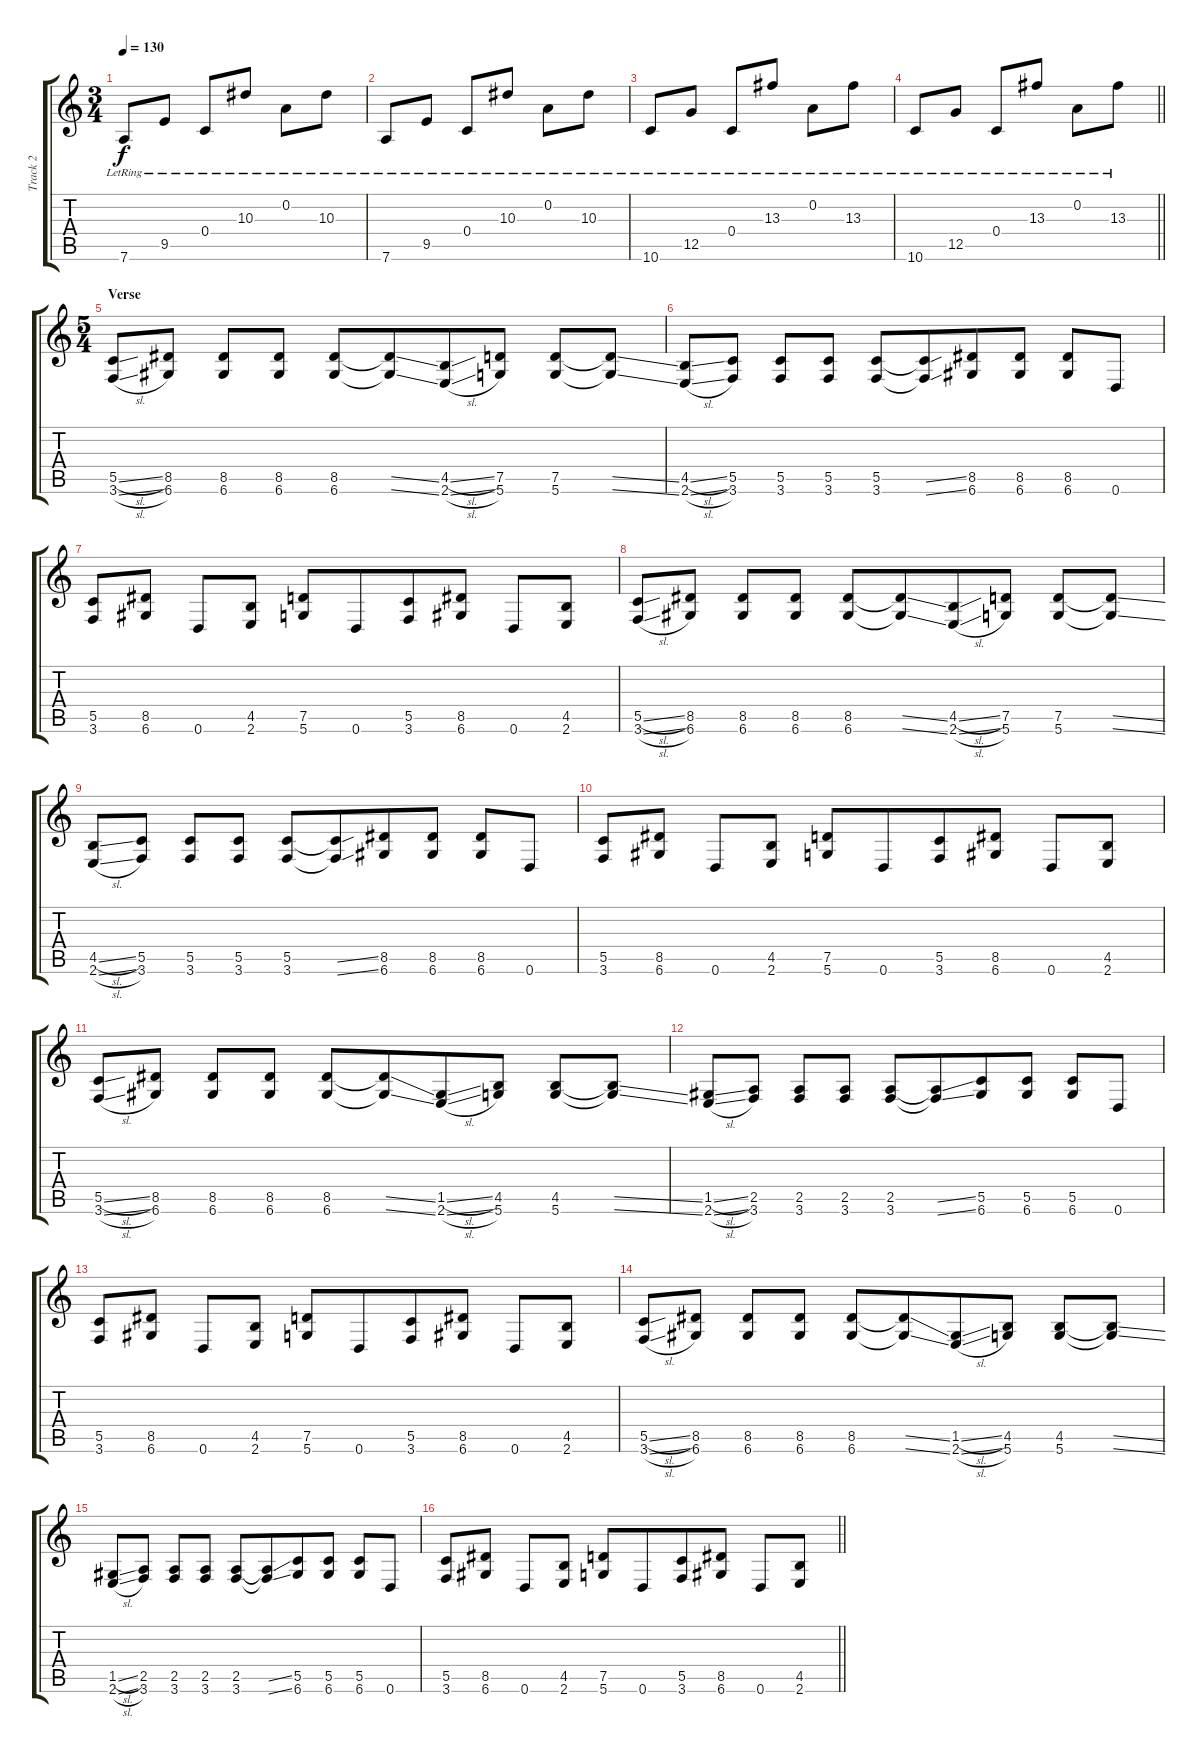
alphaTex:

\track ("Track 2" "Track 2") {instrument distortionguitar}
\staff {score tabs}
\tuning (D4 A3 F3 C3 G2 D2) {hide}
\ts (3 4)
\tempo 130
\clef g2
\ks c
7.6{lr}.8{dy f} 9.5{lr}.8 0.4{lr}.8 10.3{lr}.8 0.2{lr}.8 10.3{lr}.8 |
7.6{lr}.8 9.5{lr}.8 0.4{lr}.8 10.3{lr}.8 0.2{lr}.8 10.3{lr}.8 |
10.6{lr}.8 12.5{lr}.8 0.4{lr}.8 13.3{lr}.8 0.2{lr}.8 13.3{lr}.8 |
\barLineRight lightlight
10.6{lr}.8 12.5{lr}.8 0.4{lr}.8 13.3{lr}.8 0.2{lr}.8 13.3{lr}.8 |
\ts (5 4)
\section ("" "Verse")
(5.5{sl} 3.6{sl}).8{instrument distortionguitar} (8.5 6.6).8 (8.5 6.6).8 (8.5 6.6).8{beam split} (8.5 6.6).8 (8.5{ss t} 6.6{ss t}).8{beam merge} (4.5{sl} 2.6{sl}).8 (7.5 5.6).8{beam split} (7.5 5.6).8 (7.5{ss t} 5.6{ss t}).8 |
(4.5{sl} 2.6{sl}).8 (5.5 3.6).8 (5.5 3.6).8 (5.5 3.6).8{beam split} (5.5 3.6).8 (5.5{ss t} 3.6{ss t}).8{beam merge} (8.5 6.6).8 (8.5 6.6).8{beam split} (8.5 6.6).8 0.6.8 |
(5.5 3.6).8 (8.5 6.6).8 0.6.8 (4.5 2.6).8{beam split} (7.5 5.6).8 0.6.8{beam merge} (5.5 3.6).8 (8.5 6.6).8{beam split} 0.6.8 (4.5 2.6).8 |
(5.5{sl} 3.6{sl}).8 (8.5 6.6).8 (8.5 6.6).8 (8.5 6.6).8{beam split} (8.5 6.6).8 (8.5{ss t} 6.6{ss t}).8{beam merge} (4.5{sl} 2.6{sl}).8 (7.5 5.6).8{beam split} (7.5 5.6).8 (7.5{ss t} 5.6{ss t}).8 |
(4.5{sl} 2.6{sl}).8 (5.5 3.6).8 (5.5 3.6).8 (5.5 3.6).8{beam split} (5.5 3.6).8 (5.5{ss t} 3.6{ss t}).8{beam merge} (8.5 6.6).8 (8.5 6.6).8{beam split} (8.5 6.6).8 0.6.8 |
(5.5 3.6).8 (8.5 6.6).8 0.6.8 (4.5 2.6).8{beam split} (7.5 5.6).8 0.6.8{beam merge} (5.5 3.6).8 (8.5 6.6).8{beam split} 0.6.8 (4.5 2.6).8 |
(5.5{sl} 3.6{sl}).8 (8.5 6.6).8 (8.5 6.6).8 (8.5 6.6).8{beam split} (8.5 6.6).8 (8.5{ss t} 6.6{ss t}).8{beam merge} (1.5{sl} 2.6{sl}).8 (4.5 5.6).8{beam split} (4.5 5.6).8 (4.5{ss t} 5.6{ss t}).8 |
(1.5{sl} 2.6{sl}).8 (2.5 3.6).8 (2.5 3.6).8 (2.5 3.6).8{beam split} (2.5 3.6).8 (2.5{ss t} 3.6{ss t}).8{beam merge} (5.5 6.6).8 (5.5 6.6).8{beam split} (5.5 6.6).8 0.6.8 |
(5.5 3.6).8 (8.5 6.6).8 0.6.8 (4.5 2.6).8{beam split} (7.5 5.6).8 0.6.8{beam merge} (5.5 3.6).8 (8.5 6.6).8{beam split} 0.6.8 (4.5 2.6).8 |
(5.5{sl} 3.6{sl}).8 (8.5 6.6).8 (8.5 6.6).8 (8.5 6.6).8{beam split} (8.5 6.6).8 (8.5{ss t} 6.6{ss t}).8{beam merge} (1.5{sl} 2.6{sl}).8 (4.5 5.6).8{beam split} (4.5 5.6).8 (4.5{ss t} 5.6{ss t}).8 |
(1.5{sl} 2.6{sl}).8 (2.5 3.6).8 (2.5 3.6).8 (2.5 3.6).8{beam split} (2.5 3.6).8 (2.5{ss t} 3.6{ss t}).8{beam merge} (5.5 6.6).8 (5.5 6.6).8{beam split} (5.5 6.6).8 0.6.8 |
\barLineRight lightlight
(5.5 3.6).8 (8.5 6.6).8 0.6.8 (4.5 2.6).8{beam split} (7.5 5.6).8 0.6.8{beam merge} (5.5 3.6).8 (8.5 6.6).8{beam split} 0.6.8 (4.5 2.6).8
